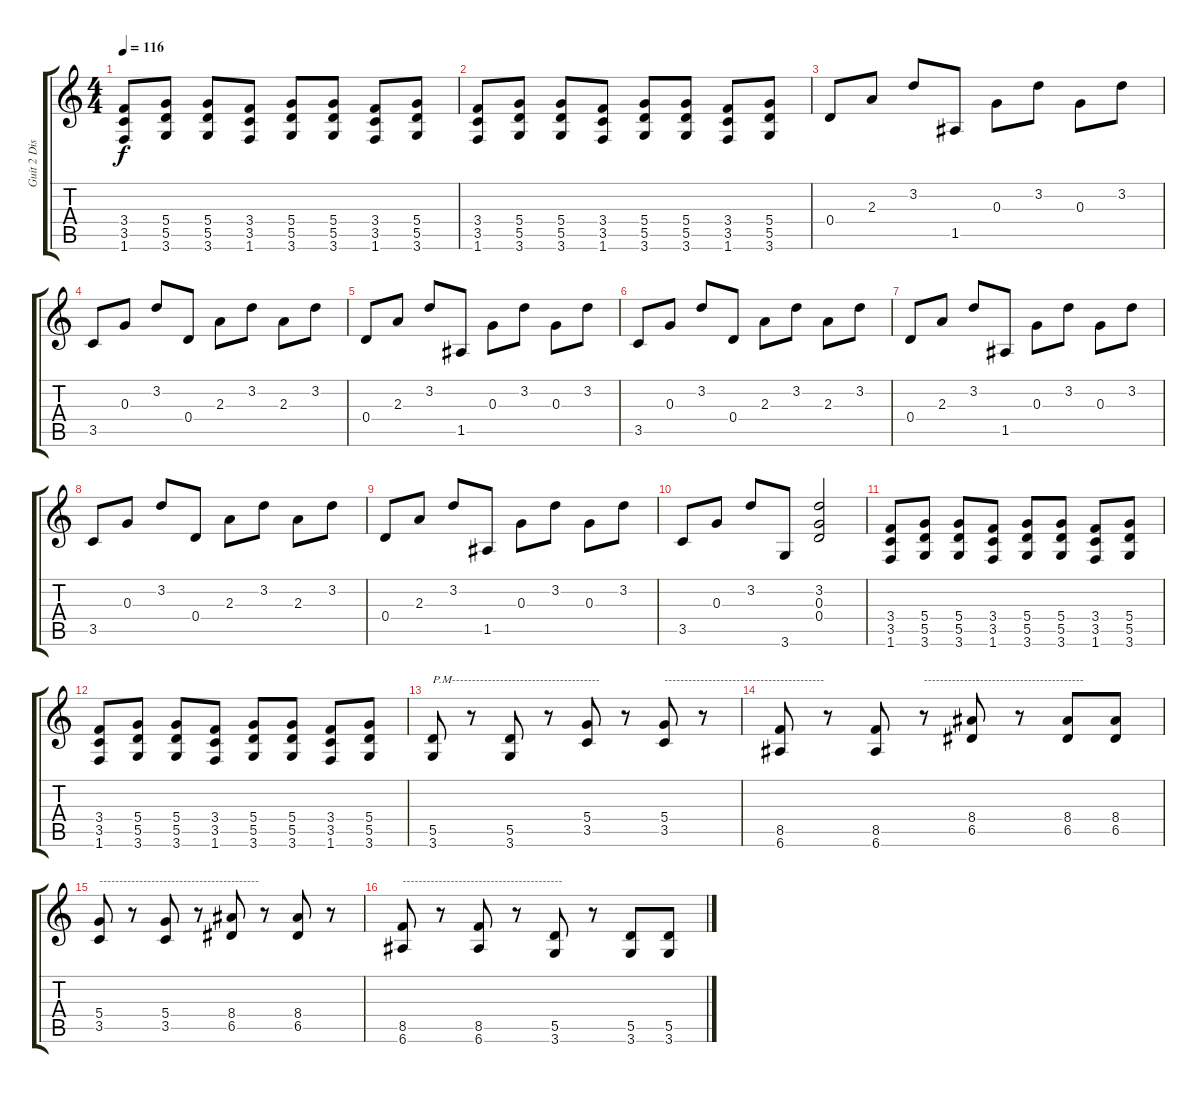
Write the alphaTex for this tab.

\track ("Guit 2 Dist" "Guit 2 Dis") {instrument distortionguitar}
\staff {score tabs}
\tuning (E4 B3 G3 D3 A2 E2) {hide}
\ts (4 4)
\tempo 116
\clef g2
\ks c
(3.4 3.5 1.6).8{dy f instrument distortionguitar} (5.4 5.5 3.6).8 (5.4 5.5 3.6).8 (3.4 3.5 1.6).8 (5.4 5.5 3.6).8 (5.4 5.5 3.6).8 (3.4 3.5 1.6).8 (5.4 5.5 3.6).8 |
(3.4 3.5 1.6).8 (5.4 5.5 3.6).8 (5.4 5.5 3.6).8 (3.4 3.5 1.6).8 (5.4 5.5 3.6).8 (5.4 5.5 3.6).8 (3.4 3.5 1.6).8 (5.4 5.5 3.6).8 |
0.4.8 2.3.8 3.2.8 1.5.8 0.3.8 3.2.8 0.3.8 3.2.8 |
3.5.8 0.3.8 3.2.8 0.4.8 2.3.8 3.2.8 2.3.8 3.2.8 |
0.4.8 2.3.8 3.2.8 1.5.8 0.3.8 3.2.8 0.3.8 3.2.8 |
3.5.8 0.3.8 3.2.8 0.4.8 2.3.8 3.2.8 2.3.8 3.2.8 |
0.4.8 2.3.8 3.2.8 1.5.8 0.3.8 3.2.8 0.3.8 3.2.8 |
3.5.8 0.3.8 3.2.8 0.4.8 2.3.8 3.2.8 2.3.8 3.2.8 |
0.4.8 2.3.8 3.2.8 1.5.8 0.3.8 3.2.8 0.3.8 3.2.8 |
3.5.8 0.3.8 3.2.8 3.6.8 (3.2 0.3 0.4).2 |
(3.4 3.5 1.6).8 (5.4 5.5 3.6).8 (5.4 5.5 3.6).8 (3.4 3.5 1.6).8 (5.4 5.5 3.6).8 (5.4 5.5 3.6).8 (3.4 3.5 1.6).8 (5.4 5.5 3.6).8 |
(3.4 3.5 1.6).8 (5.4 5.5 3.6).8 (5.4 5.5 3.6).8 (3.4 3.5 1.6).8 (5.4 5.5 3.6).8 (5.4 5.5 3.6).8 (3.4 3.5 1.6).8 (5.4 5.5 3.6).8 |
(5.5 3.6).8{txt "P.M-------------------------------------"} r.8 (5.5 3.6).8 r.8 (5.4 3.5).8 r.8 (5.4 3.5).8{txt "----------------------------------------"} r.8 |
(8.5 6.6).8 r.8 (8.5 6.6).8 r.8{txt "----------------------------------------"} (8.4 6.5).8 r.8 (8.4 6.5).8 (8.4 6.5).8 |
(5.4 3.5).8{txt "----------------------------------------"} r.8 (5.4 3.5).8 r.8 (8.4 6.5).8 r.8 (8.4 6.5).8 r.8 |
(8.5 6.6).8{txt "----------------------------------------"} r.8 (8.5 6.6).8 r.8 (5.5 3.6).8 r.8 (5.5 3.6).8 (5.5 3.6).8
